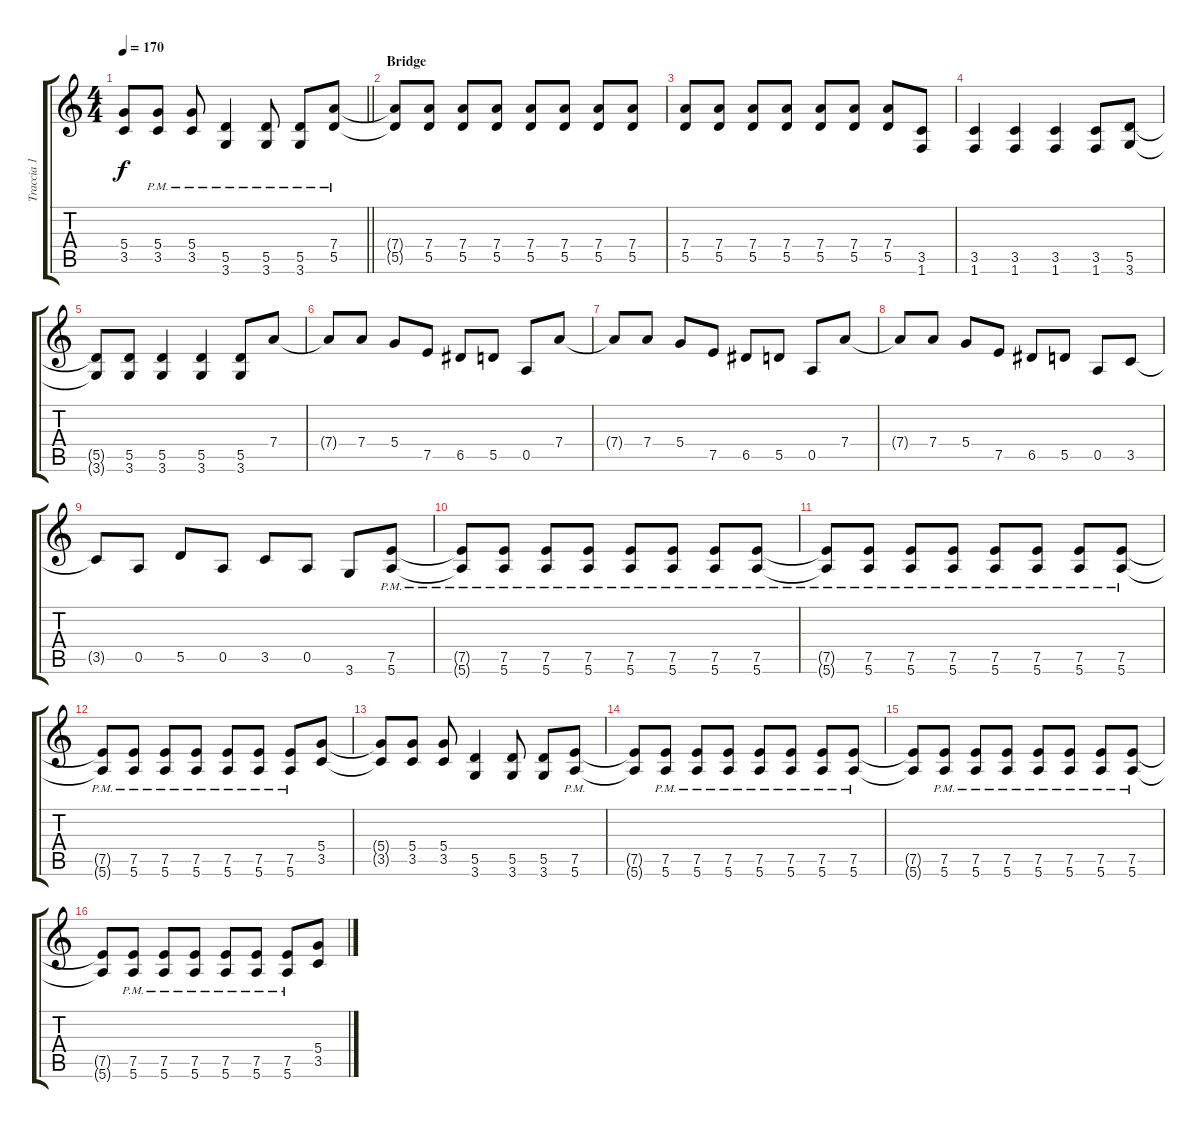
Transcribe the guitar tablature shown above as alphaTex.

\track ("Traccia 1" "Traccia 1") {instrument distortionguitar}
\staff {score tabs}
\tuning (E4 B3 G3 D3 A2 E2) {hide}
\ts (4 4)
\tempo 170
\clef g2
\barLineRight lightlight
\ks c
(5.4{t} 3.5{t}).8{dy f} (5.4{pm} 3.5{pm}).8 (5.4{pm} 3.5{pm}).8 (5.5{pm} 3.6{pm}).4 (5.5{pm} 3.6{pm}).8 (5.5{pm} 3.6{pm}).8 (7.4{pm} 5.5{pm}).8 |
\section ("" "Bridge")
(7.4{t} 5.5{t}).8 (7.4 5.5).8 (7.4 5.5).8 (7.4 5.5).8 (7.4 5.5).8 (7.4 5.5).8 (7.4 5.5).8 (7.4 5.5).8 |
(7.4 5.5).8 (7.4 5.5).8 (7.4 5.5).8 (7.4 5.5).8 (7.4 5.5).8 (7.4 5.5).8 (7.4 5.5).8 (3.5 1.6).8 |
(3.5 1.6).4 (3.5 1.6).4 (3.5 1.6).4 (3.5 1.6).8 (5.5 3.6).8 |
(5.5{t} 3.6{t}).8 (5.5 3.6).8 (5.5 3.6).4 (5.5 3.6).4 (5.5 3.6).8 7.4.8 |
7.4{t}.8 7.4.8 5.4.8 7.5.8 6.5.8 5.5.8 0.5.8 7.4.8 |
7.4{t}.8 7.4.8 5.4.8 7.5.8 6.5.8 5.5.8 0.5.8 7.4.8 |
7.4{t}.8 7.4.8 5.4.8 7.5.8 6.5.8 5.5.8 0.5.8 3.5.8 |
3.5{t}.8 0.5.8 5.5.8 0.5.8 3.5.8 0.5.8 3.6.8 (7.5{pm} 5.6{pm}).8 |
(7.5{pm t} 5.6{pm t}).8 (7.5{pm} 5.6{pm}).8 (7.5{pm} 5.6{pm}).8 (7.5{pm} 5.6{pm}).8 (7.5{pm} 5.6{pm}).8 (7.5{pm} 5.6{pm}).8 (7.5{pm} 5.6{pm}).8 (7.5{pm} 5.6{pm}).8 |
(7.5{pm t} 5.6{pm t}).8 (7.5{pm} 5.6{pm}).8 (7.5{pm} 5.6{pm}).8 (7.5{pm} 5.6{pm}).8 (7.5{pm} 5.6{pm}).8 (7.5{pm} 5.6{pm}).8 (7.5{pm} 5.6{pm}).8 (7.5{pm} 5.6{pm}).8 |
(7.5{pm t} 5.6{pm t}).8 (7.5{pm} 5.6{pm}).8 (7.5{pm} 5.6{pm}).8 (7.5{pm} 5.6{pm}).8 (7.5{pm} 5.6{pm}).8 (7.5{pm} 5.6{pm}).8 (7.5{pm} 5.6{pm}).8 (5.4 3.5).8 |
(5.4{t} 3.5{t}).8 (5.4 3.5).8 (5.4 3.5).8 (5.5 3.6).4 (5.5 3.6).8 (5.5 3.6).8 (7.5{pm} 5.6{pm}).8 |
(7.5{t} 5.6{t}).8 (7.5{pm} 5.6{pm}).8 (7.5{pm} 5.6{pm}).8 (7.5{pm} 5.6{pm}).8 (7.5{pm} 5.6{pm}).8 (7.5{pm} 5.6{pm}).8 (7.5{pm} 5.6{pm}).8 (7.5{pm} 5.6{pm}).8 |
(7.5{t} 5.6{t}).8 (7.5{pm} 5.6{pm}).8 (7.5{pm} 5.6{pm}).8 (7.5{pm} 5.6{pm}).8 (7.5{pm} 5.6{pm}).8 (7.5{pm} 5.6{pm}).8 (7.5{pm} 5.6{pm}).8 (7.5{pm} 5.6{pm}).8 |
(7.5{t} 5.6{t}).8 (7.5{pm} 5.6{pm}).8 (7.5{pm} 5.6{pm}).8 (7.5{pm} 5.6{pm}).8 (7.5{pm} 5.6{pm}).8 (7.5{pm} 5.6{pm}).8 (7.5{pm} 5.6{pm}).8 (5.4 3.5).8
